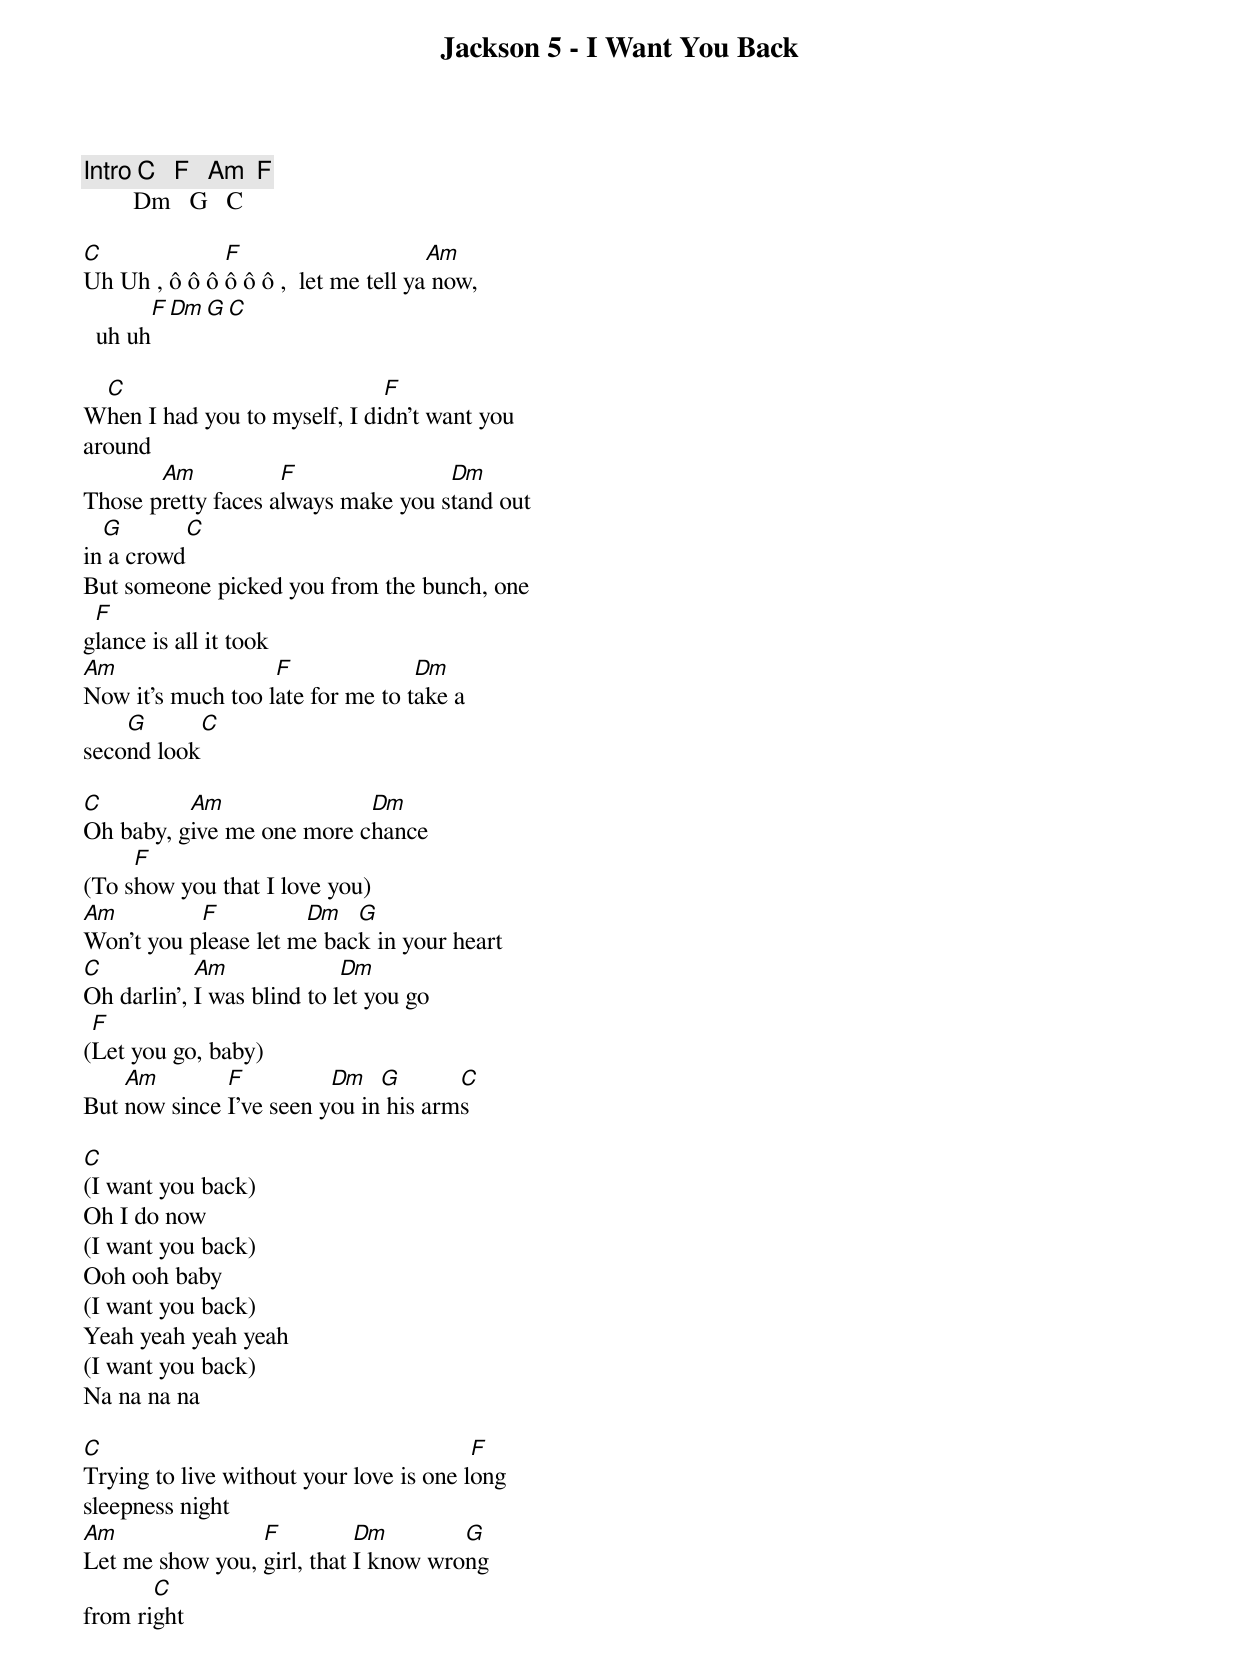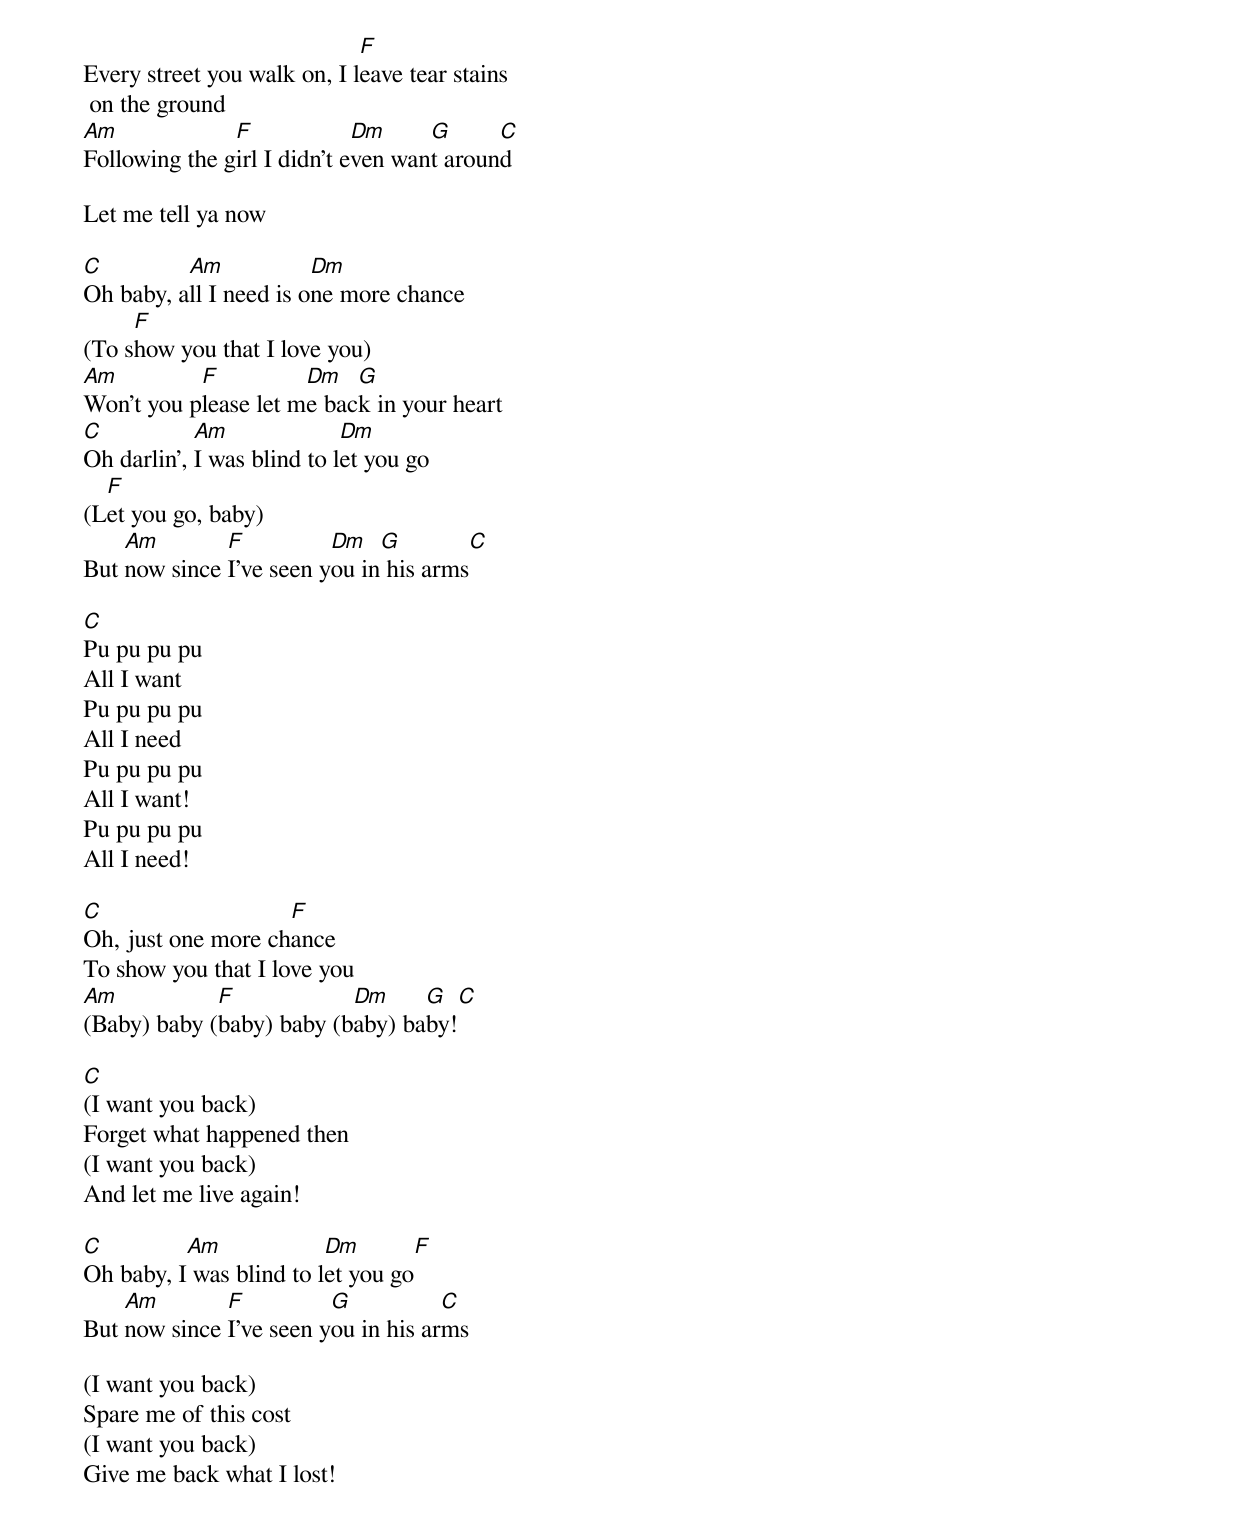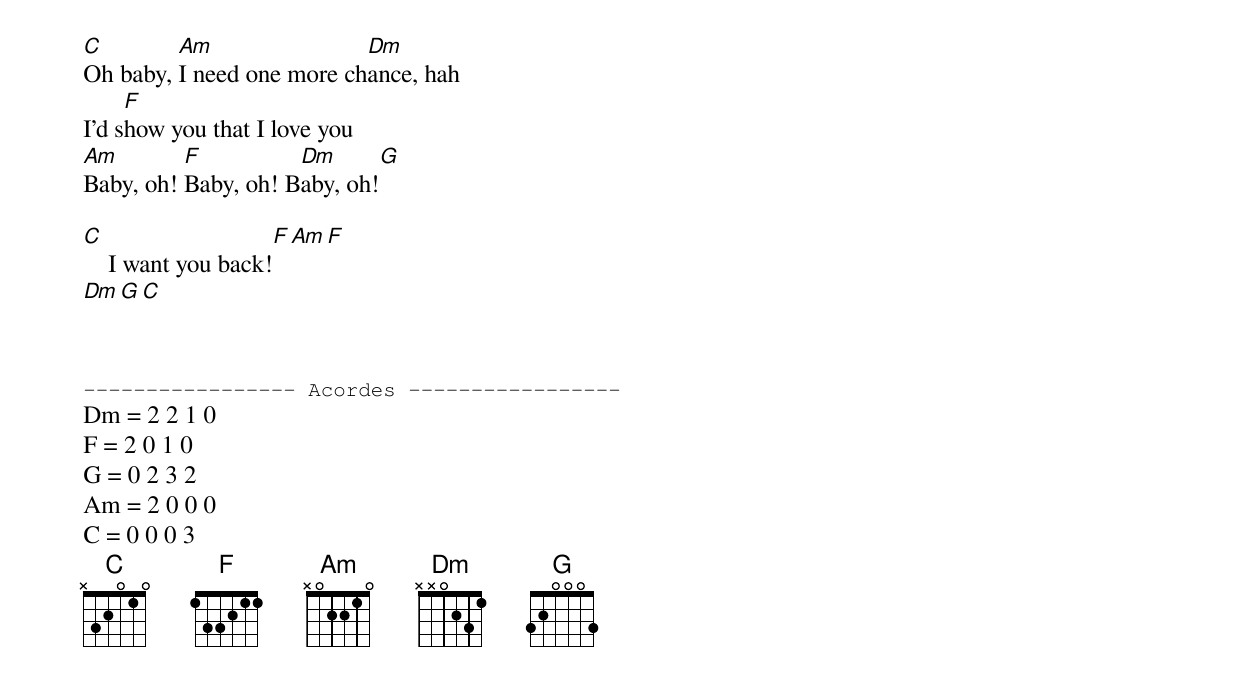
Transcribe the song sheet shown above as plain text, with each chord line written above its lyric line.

Jackson 5 - I Want You Back

[Intro] C   F   Am  F
        Dm   G   C

C             F                      Am
Uh Uh , ô ô ô ô ô ô ,  let me tell ya now,
       F       Dm    G    C
  uh uh

 C                            F
When I had you to myself, I didn't want you
around
       Am           F               Dm
Those pretty faces always make you stand out
  G       C
in a crowd
But someone picked you from the bunch, one
 F
glance is all it took
Am                 F              Dm
Now it's much too late for me to take a
    G        C
second look

C         Am               Dm
Oh baby, give me one more chance
     F
(To show you that I love you)
Am         F          Dm   G
Won't you please let me back in your heart
C           Am              Dm
Oh darlin', I was blind to let you go
 F
(Let you go, baby)
    Am        F          Dm   G       C
But now since I've seen you in his arms

C
(I want you back)
Oh I do now
(I want you back)
Ooh ooh baby
(I want you back)
Yeah yeah yeah yeah
(I want you back)
Na na na na

C                                        F
Trying to live without your love is one long
sleepness night
Am               F          Dm        G
Let me show you, girl, that I know wrong
       C
from right
                             F
Every street you walk on, I leave tear stains
 on the ground
Am             F             Dm     G      C
Following the girl I didn't even want around

Let me tell ya now

C         Am            Dm
Oh baby, all I need is one more chance
     F
(To show you that I love you)
Am         F          Dm   G
Won't you please let me back in your heart
C           Am              Dm
Oh darlin', I was blind to let you go
  F
(Let you go, baby)
    Am        F          Dm   G         C
But now since I've seen you in his arms

C
Pu pu pu pu
All I want
Pu pu pu pu
All I need
Pu pu pu pu
All I want!
Pu pu pu pu
All I need!

C                   F
Oh, just one more chance
To show you that I love you
Am           F            Dm     G     C
(Baby) baby (baby) baby (baby) baby!

C
(I want you back)
Forget what happened then
(I want you back)
And let me live again!

C         Am             Dm            F
Oh baby, I was blind to let you go
    Am        F          G           C
But now since I've seen you in his arms

(I want you back)
Spare me of this cost
(I want you back)
Give me back what I lost!

C        Am                Dm
Oh baby, I need one more chance, hah
     F
I'd show you that I love you
Am        F          Dm      G
Baby, oh! Baby, oh! Baby, oh!

C                            F    Am  F
    I want you back!
Dm    G    C



----------------- Acordes -----------------
Dm = 2 2 1 0
F = 2 0 1 0
G = 0 2 3 2
Am = 2 0 0 0
C = 0 0 0 3
